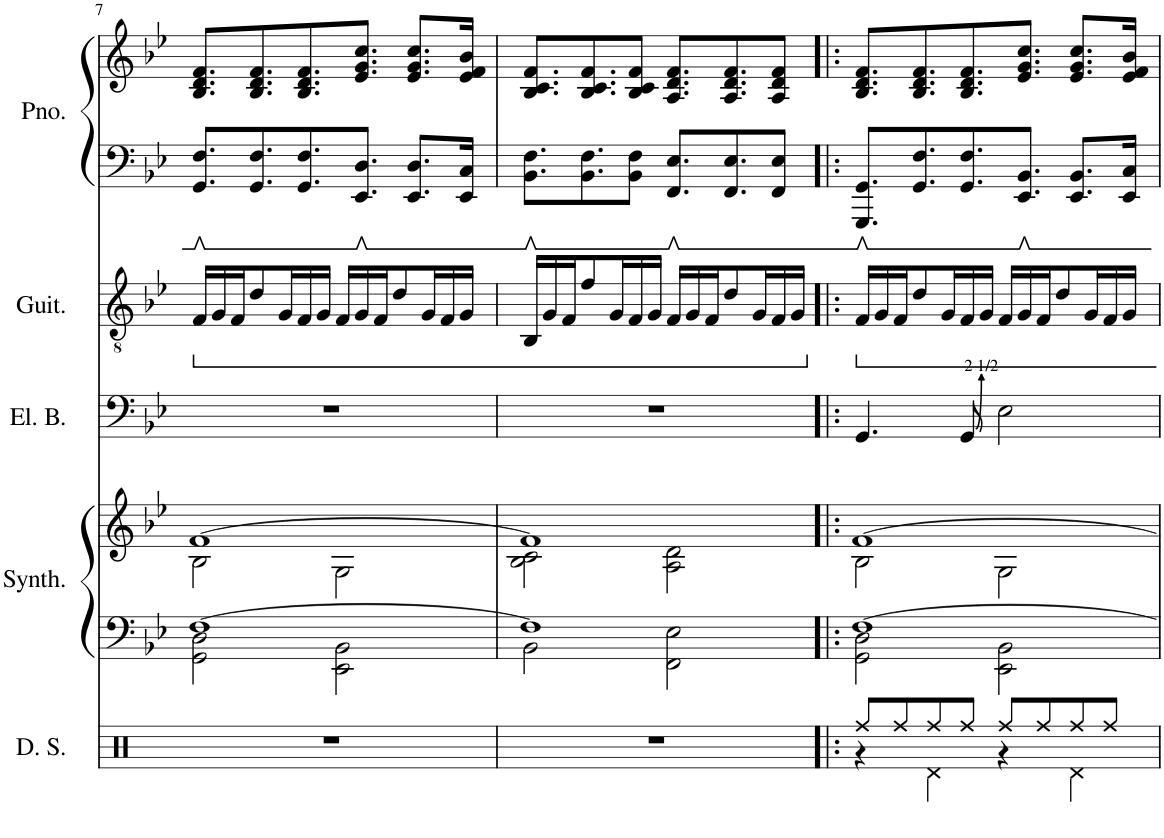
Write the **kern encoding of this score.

**kern	**kern	**kern	**kern	**kern	**kern	**kern
*part5	*part4	*part4	*part3	*part2	*part1	*part1
*staff7	*staff6	*staff5	*staff4	*staff3	*staff2	*staff1
*I"MDL Drum Set	*I"Warm Synthesizer	*	*I"Electric Bass	*I"Classical Guitar	*I"Piano	*
*I'D. S.	*I'Synth.	*	*I'El. B.	*I'Guit.	*I'Pno.	*
!!LO:PB:g=z
*clefX	*clefF4	*clefG2	*clefF4	*clefGv2	*clefF4	*clefG2
*	*	*	*Trd7c12	*	*	*
*k[]	*k[b-e-]	*k[b-e-]	*k[b-e-]	*k[b-e-]	*k[b-e-]	*k[b-e-]
*M4/4	*M4/4	*M4/4	*M4/4	*M4/4	*M4/4	*M4/4
=7	=7	=7	=7	=7	=7	=7
*	*^	*^	*	*	*	*
*	*	*	*	*	*	*ped	*	*
1r	[1F	2GG\ 2D\	[1f	2B-\	1r	16F/LL	8.GG/ 8.F/L	8.B-/ 8.d/ 8.f/L
.	.	.	.	.	.	16G/	.	.
.	.	.	.	.	.	16F/J	.	.
.	.	.	.	.	.	8d/	8.GG/ 8.F/	8.B-/ 8.d/ 8.f/
.	.	.	.	.	.	16G/L	.	.
.	.	.	.	.	.	16F/	8.GG/ 8.F/	8.B-/ 8.d/ 8.f/
.	.	.	.	.	.	16G/JJ	.	.
.	.	2EE-\ 2BB-\	.	2G\	.	16F/LL	.	.
.	.	.	.	.	.	16G/	8.EE-/ 8.D/J	8.e-/ 8.g/ 8.cc/J
.	.	.	.	.	.	16F/J	.	.
.	.	.	.	.	.	8d/	.	.
.	.	.	.	.	.	.	8.EE-/ 8.D/L	8.e-/ 8.g/ 8.cc/L
.	.	.	.	.	.	16G/L	.	.
.	.	.	.	.	.	16F/	.	.
.	.	.	.	.	.	16G/JJ	16EE-/ 16C/Jk	16e-/ 16f/ 16b-/Jk
=8	=8	=8	=8	=8	=8	=8	=8	=8
1r	1F]	2BB-\	1f]	2B-\ 2c\	1r	16BB-/LL	8.BB-\ 8.F\L	8.B-/ 8.c/ 8.f/L
.	.	.	.	.	.	16G/	.	.
.	.	.	.	.	.	16F/J	.	.
.	.	.	.	.	.	8f/	8.BB-\ 8.F\	8.B-/ 8.c/ 8.f/
.	.	.	.	.	.	16G/L	.	.
.	.	.	.	.	.	16F/	8BB-\ 8F\J	8B-/ 8c/ 8f/J
.	.	.	.	.	.	16G/JJ	.	.
.	.	2FF\ 2E-\	.	2A\ 2d\	.	16F/LL	8.FF/ 8.E-/L	8.A/ 8.d/ 8.f/L
.	.	.	.	.	.	16G/	.	.
.	.	.	.	.	.	16F/J	.	.
.	.	.	.	.	.	8d/	8.FF/ 8.E-/	8.A/ 8.d/ 8.f/
.	.	.	.	.	.	16G/L	.	.
.	.	.	.	.	.	16F/	8FF/ 8E-/J	8A/ 8d/ 8f/J
.	.	.	.	.	.	16G/JJ	.	.
=9!|:	=9!|:	=9!|:	=9!|:	=9!|:	=9!|:	=9!|:	=9!|:	=9!|:
*^	*	*	*	*	*	*	*	*
*	*	*	*	*	*	*	*Xped	*	*
8Rff/L	4r	[1F	2GG\ 2D\	[1f	2B-\	4.GG/	16F/LL	8.GGG/ 8.GG/L	8.B-/ 8.d/ 8.f/L
.	.	.	.	.	.	.	16G/	.	.
8Rff/	.	.	.	.	.	.	16F/J	.	.
.	.	.	.	.	.	.	8d/	8.GG/ 8.F/	8.B-/ 8.d/ 8.f/
8Rff/	4Rd\	.	.	.	.	.	.	.	.
.	.	.	.	.	.	.	16G/L	.	.
8Rff/J	.	.	.	.	.	8GG/	16F/	8.GG/ 8.F/	8.B-/ 8.d/ 8.f/
.	.	.	.	.	.	.	16G/JJ	.	.
8Rff/L	4r	.	2EE-\ 2BB-\	.	2G\	2E-\	16F/LL	.	.
.	.	.	.	.	.	.	16G/	8.EE-/ 8.BB-/J	8.e-/ 8.g/ 8.cc/J
8Rff/	.	.	.	.	.	.	16F/J	.	.
.	.	.	.	.	.	.	8d/	.	.
8Rff/	4Rd\	.	.	.	.	.	.	8.EE-/ 8.BB-/L	8.e-/ 8.g/ 8.cc/L
.	.	.	.	.	.	.	16G/L	.	.
8Rff/J	.	.	.	.	.	.	16F/	.	.
.	.	.	.	.	.	.	16G/JJ	16EE-/ 16C/Jk	16e-/ 16f/ 16b-/Jk
*v	*v	*	*	*	*	*	*	*	*
*	*v	*v	*	*	*	*	*	*
*	*	*v	*v	*	*	*	*
=	=	=	=	=	=	=
*-	*-	*-	*-	*-	*-	*-
